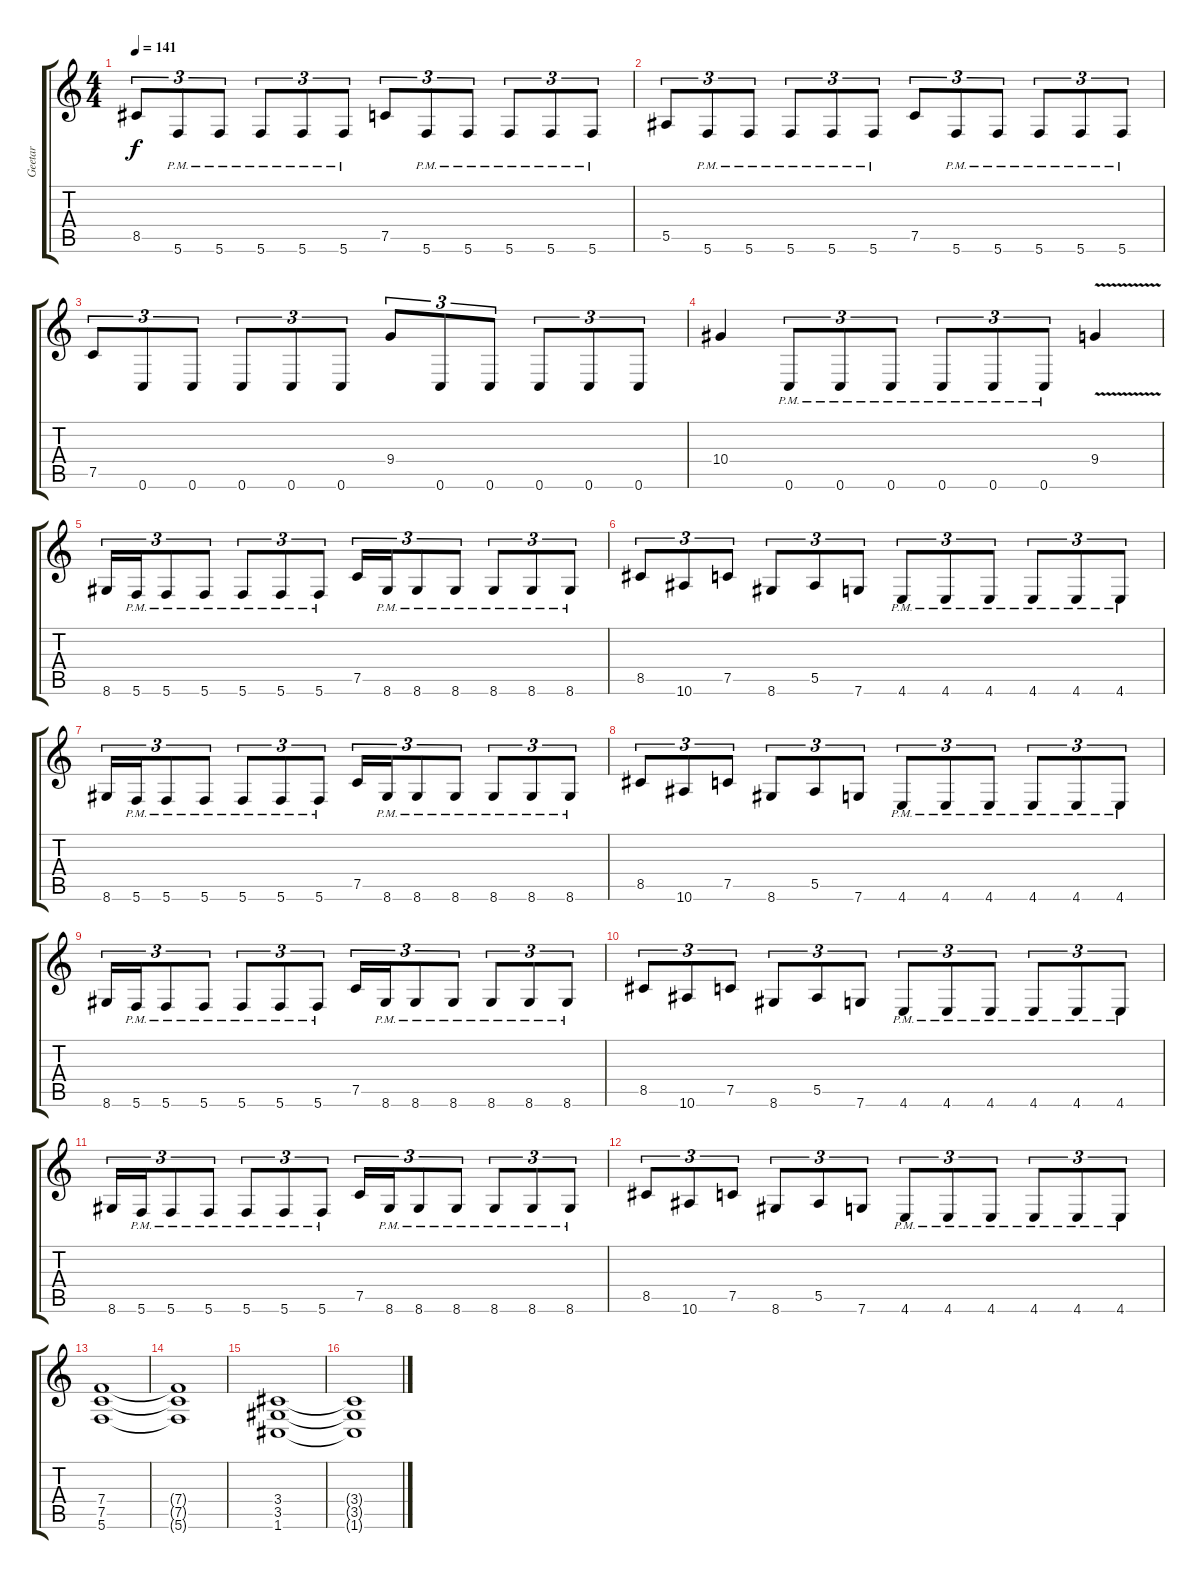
\track ("Geetar" "Geetar") {instrument distortionguitar}
\staff {score tabs}
\tuning (C4 G3 Eb3 Bb2 F2 C2) {hide}
\ts (4 4)
\tempo 141
\clef g2
\ks c
8.5.8{tu (3 2) dy f} 5.6{pm}.8{tu (3 2)} 5.6{pm}.8{tu (3 2)} 5.6{pm}.8{tu (3 2)} 5.6{pm}.8{tu (3 2)} 5.6{pm}.8{tu (3 2)} 7.5.8{tu (3 2)} 5.6{pm}.8{tu (3 2)} 5.6{pm}.8{tu (3 2)} 5.6{pm}.8{tu (3 2)} 5.6{pm}.8{tu (3 2)} 5.6{pm}.8{tu (3 2)} |
5.5.8{tu (3 2)} 5.6{pm}.8{tu (3 2)} 5.6{pm}.8{tu (3 2)} 5.6{pm}.8{tu (3 2)} 5.6{pm}.8{tu (3 2)} 5.6{pm}.8{tu (3 2)} 7.5.8{tu (3 2)} 5.6{pm}.8{tu (3 2)} 5.6{pm}.8{tu (3 2)} 5.6{pm}.8{tu (3 2)} 5.6{pm}.8{tu (3 2)} 5.6{pm}.8{tu (3 2)} |
7.5.8{tu (3 2)} 0.6.8{tu (3 2)} 0.6.8{tu (3 2)} 0.6.8{tu (3 2)} 0.6.8{tu (3 2)} 0.6.8{tu (3 2)} 9.4.8{tu (3 2)} 0.6.8{tu (3 2)} 0.6.8{tu (3 2)} 0.6.8{tu (3 2)} 0.6.8{tu (3 2)} 0.6.8{tu (3 2)} |
10.4.4 0.6{pm}.8{tu (3 2)} 0.6{pm}.8{tu (3 2)} 0.6{pm}.8{tu (3 2)} 0.6{pm}.8{tu (3 2)} 0.6{pm}.8{tu (3 2)} 0.6{pm}.8{tu (3 2)} 9.4{v}.4 |
8.6.16{tu (3 2)} 5.6{pm}.16{tu (3 2)} 5.6{pm}.8{tu (3 2)} 5.6{pm}.8{tu (3 2)} 5.6{pm}.8{tu (3 2)} 5.6{pm}.8{tu (3 2)} 5.6{pm}.8{tu (3 2)} 7.5.16{tu (3 2)} 8.6{pm}.16{tu (3 2)} 8.6{pm}.8{tu (3 2)} 8.6{pm}.8{tu (3 2)} 8.6{pm}.8{tu (3 2)} 8.6{pm}.8{tu (3 2)} 8.6{pm}.8{tu (3 2)} |
8.5.8{tu (3 2)} 10.6.8{tu (3 2)} 7.5.8{tu (3 2)} 8.6.8{tu (3 2)} 5.5.8{tu (3 2)} 7.6.8{tu (3 2)} 4.6{pm}.8{tu (3 2)} 4.6{pm}.8{tu (3 2)} 4.6{pm}.8{tu (3 2)} 4.6{pm}.8{tu (3 2)} 4.6{pm}.8{tu (3 2)} 4.6{pm}.8{tu (3 2)} |
8.6.16{tu (3 2)} 5.6{pm}.16{tu (3 2)} 5.6{pm}.8{tu (3 2)} 5.6{pm}.8{tu (3 2)} 5.6{pm}.8{tu (3 2)} 5.6{pm}.8{tu (3 2)} 5.6{pm}.8{tu (3 2)} 7.5.16{tu (3 2)} 8.6{pm}.16{tu (3 2)} 8.6{pm}.8{tu (3 2)} 8.6{pm}.8{tu (3 2)} 8.6{pm}.8{tu (3 2)} 8.6{pm}.8{tu (3 2)} 8.6{pm}.8{tu (3 2)} |
8.5.8{tu (3 2)} 10.6.8{tu (3 2)} 7.5.8{tu (3 2)} 8.6.8{tu (3 2)} 5.5.8{tu (3 2)} 7.6.8{tu (3 2)} 4.6{pm}.8{tu (3 2)} 4.6{pm}.8{tu (3 2)} 4.6{pm}.8{tu (3 2)} 4.6{pm}.8{tu (3 2)} 4.6{pm}.8{tu (3 2)} 4.6{pm}.8{tu (3 2)} |
8.6.16{tu (3 2)} 5.6{pm}.16{tu (3 2)} 5.6{pm}.8{tu (3 2)} 5.6{pm}.8{tu (3 2)} 5.6{pm}.8{tu (3 2)} 5.6{pm}.8{tu (3 2)} 5.6{pm}.8{tu (3 2)} 7.5.16{tu (3 2)} 8.6{pm}.16{tu (3 2)} 8.6{pm}.8{tu (3 2)} 8.6{pm}.8{tu (3 2)} 8.6{pm}.8{tu (3 2)} 8.6{pm}.8{tu (3 2)} 8.6{pm}.8{tu (3 2)} |
8.5.8{tu (3 2)} 10.6.8{tu (3 2)} 7.5.8{tu (3 2)} 8.6.8{tu (3 2)} 5.5.8{tu (3 2)} 7.6.8{tu (3 2)} 4.6{pm}.8{tu (3 2)} 4.6{pm}.8{tu (3 2)} 4.6{pm}.8{tu (3 2)} 4.6{pm}.8{tu (3 2)} 4.6{pm}.8{tu (3 2)} 4.6{pm}.8{tu (3 2)} |
8.6.16{tu (3 2)} 5.6{pm}.16{tu (3 2)} 5.6{pm}.8{tu (3 2)} 5.6{pm}.8{tu (3 2)} 5.6{pm}.8{tu (3 2)} 5.6{pm}.8{tu (3 2)} 5.6{pm}.8{tu (3 2)} 7.5.16{tu (3 2)} 8.6{pm}.16{tu (3 2)} 8.6{pm}.8{tu (3 2)} 8.6{pm}.8{tu (3 2)} 8.6{pm}.8{tu (3 2)} 8.6{pm}.8{tu (3 2)} 8.6{pm}.8{tu (3 2)} |
8.5.8{tu (3 2)} 10.6.8{tu (3 2)} 7.5.8{tu (3 2)} 8.6.8{tu (3 2)} 5.5.8{tu (3 2)} 7.6.8{tu (3 2)} 4.6{pm}.8{tu (3 2)} 4.6{pm}.8{tu (3 2)} 4.6{pm}.8{tu (3 2)} 4.6{pm}.8{tu (3 2)} 4.6{pm}.8{tu (3 2)} 4.6{pm}.8{tu (3 2)} |
(7.4 7.5 5.6).1 |
(7.4{t} 7.5{t} 5.6{t}).1 |
(3.4 3.5 1.6).1 |
(3.4{t} 3.5{t} 1.6{t}).1
